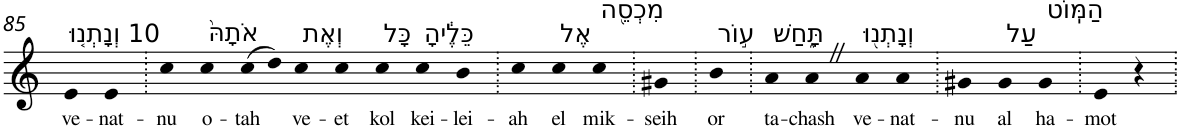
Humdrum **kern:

**kern	**text
*part1	*part1
*staff1	*staff1
*I"Piano	*
*I'Pno	*
!!LO:PB:g=z
*clefG2	*
*k[]	*
=85	=85
!LO:TX:a:t=10 וְנָתְנ֤וּ	!
!	!LO:LY:b
4e	ve-
!	!LO:LY:b
4e	-nat-
=86.	=86.
!	!LO:LY:b
4cc	-nu
!LO:TX:a:t=אֹתָהּ֙	!
!	!LO:LY:b
4cc	o-
!	!LO:LY:b
(>8cc	-tah
8dd)	.
!LO:TX:a:t=וְאֶת	!
!	!LO:LY:b
4cc	ve-
!	!LO:LY:b
4cc	-et
!LO:TX:a:t=כָּל	!
!	!LO:LY:b
4cc	kol
!LO:TX:a:t=כֵּלֶ֔יהָ	!
!	!LO:LY:b
4cc	kei-
!	!LO:LY:b
4b	-lei-
=87.	=87.
!	!LO:LY:b
4cc	-ah
!LO:TX:a:t=אֶל	!
!	!LO:LY:b
4cc	el
!LO:TX:a:t=מִכְסֵ֖ה	!
!	!LO:LY:b
4cc	mik-
=88.	=88.
!	!LO:LY:b
4g#X	-seih
=89.	=89.
!LO:TX:a:t=ע֣וֹר	!
!	!LO:LY:b
4b	or
=90.	=90.
!LO:TX:a:t=תָּ֑חַשׁ	!
!	!LO:LY:b
4a	ta-
!	!LO:LY:b
4aZ	-chash
!LO:TX:a:t=וְנָתְנ֖וּ	!
!	!LO:LY:b
4a	ve-
!	!LO:LY:b
4a	-nat-
=91.	=91.
!	!LO:LY:b
4g#X	-nu
!LO:TX:a:t=עַל	!
!	!LO:LY:b
4g#	al
!LO:TX:a:t=הַמּֽוֹט	!
!	!LO:LY:b
4g#	ha-
=92.	=92.
!	!LO:LY:b
4e	-mot
4r	.
=.	=.
*-	*-
